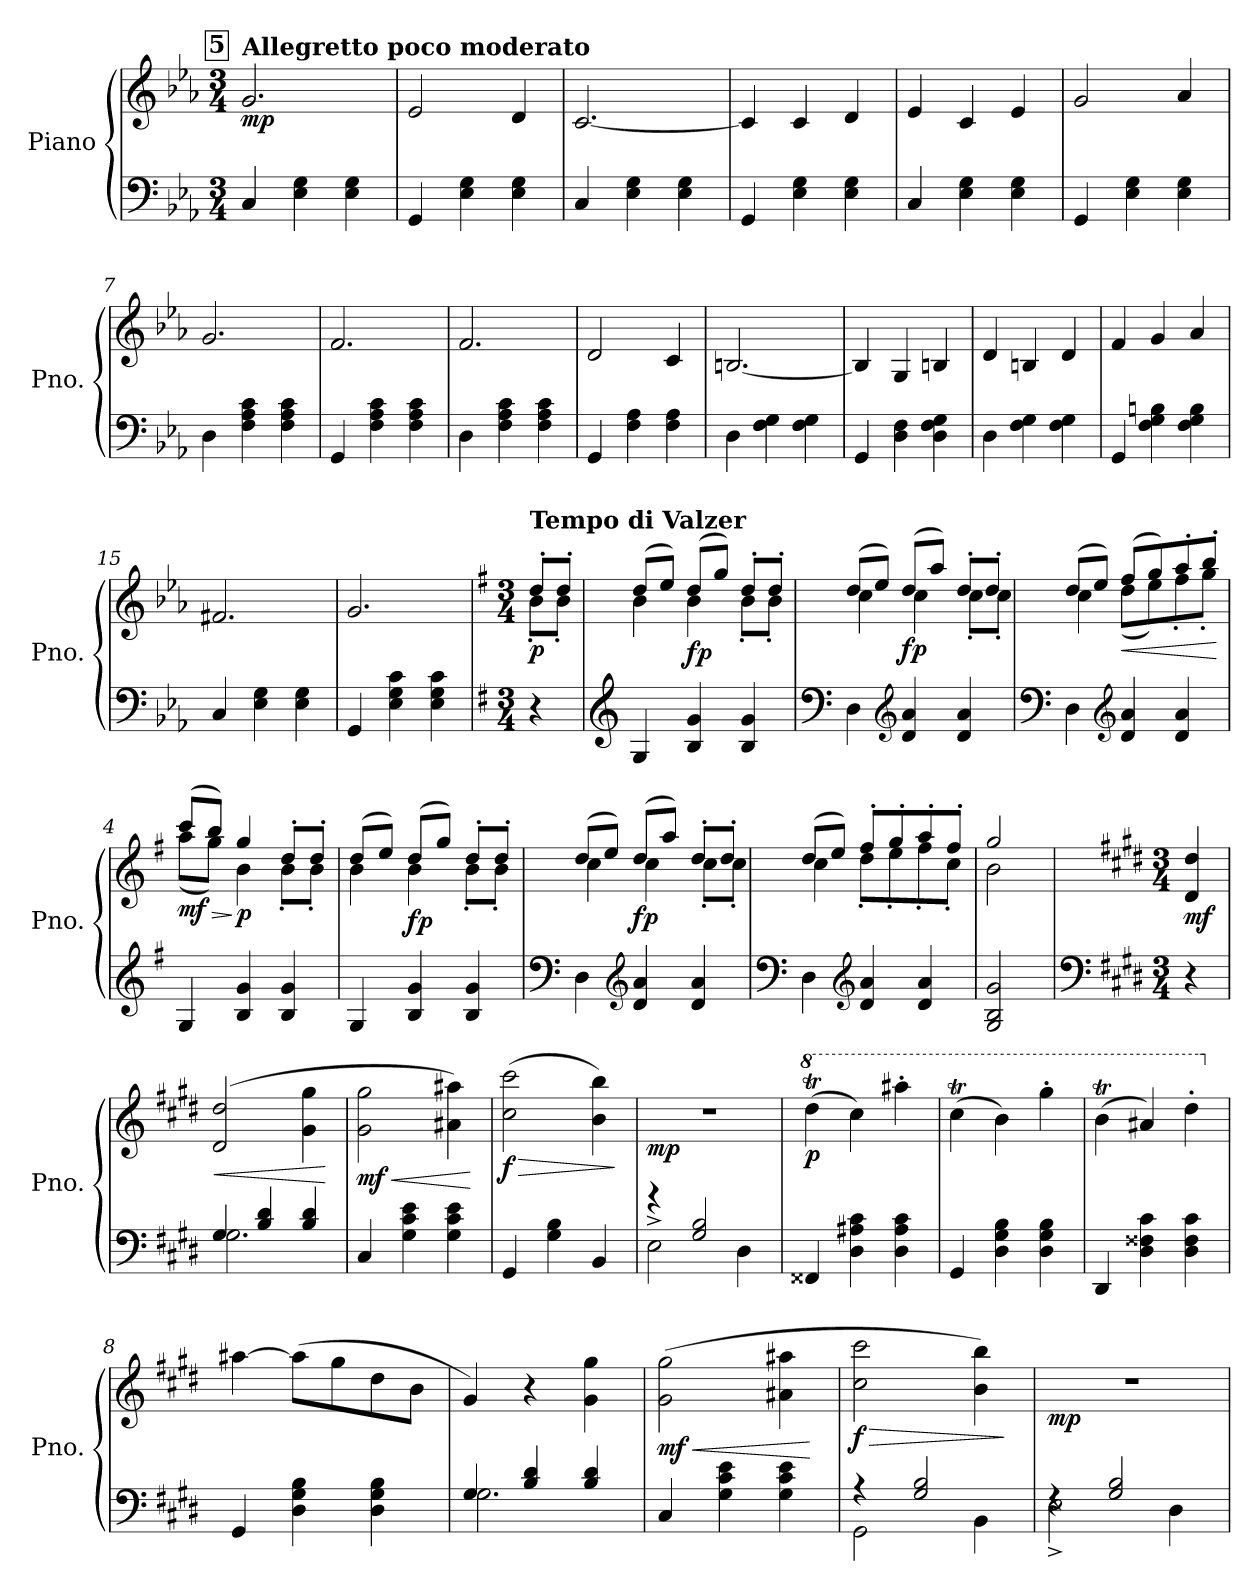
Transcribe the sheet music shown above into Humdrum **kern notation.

**kern	**kern	**dynam
*part1	*part1	*part1
*staff2	*staff1	*staff1/2
*I"Piano	*	*
*I'Pno.	*	*
!!LO:LB:g=z
*clefF4	*clefG2	*
*k[b-e-a-]	*k[b-e-a-]	*
*M3/4	*M3/4	*
!!LO:REH:place=s1:a:B:fs=14:t=5
=1	=1	=1
!	!LO:TX:a:B:t=Allegretto poco moderato	!
!	!	!LO:DY:b
4C/	2.g/	mp
4E-\ 4G\	.	.
4E-\ 4G\	.	.
=2	=2	=2
4GG/	2e-/	.
4E-\ 4G\	.	.
4E-\ 4G\	4d/	.
=3	=3	=3
4C/	[2.c/	.
4E-\ 4G\	.	.
4E-\ 4G\	.	.
=4	=4	=4
4GG/	4c/]	.
4E-\ 4G\	4c/	.
4E-\ 4G\	4d/	.
=5	=5	=5
4C/	4e-/	.
4E-\ 4G\	4c/	.
4E-\ 4G\	4e-/	.
=6	=6	=6
4GG/	2g/	.
4E-\ 4G\	.	.
4E-\ 4G\	4a-/	.
=7	=7	=7
4D\	2.g/	.
4F\ 4A-\ 4c\	.	.
4F\ 4A-\ 4c\	.	.
=8	=8	=8
4GG/	2.f/	.
4F\ 4A-\ 4c\	.	.
4F\ 4A-\ 4c\	.	.
!!LO:PB:g=z
=9	=9	=9
4D\	2.f/	.
4F\ 4A-\ 4c\	.	.
4F\ 4A-\ 4c\	.	.
=10	=10	=10
4GG/	2d/	.
4F\ 4A-\	.	.
4F\ 4A-\	4c/	.
=11	=11	=11
4D\	[2.Bn/	.
4F\ 4G\	.	.
4F\ 4G\	.	.
=12	=12	=12
4GG/	4B/]	.
4D\ 4F\	4G/	.
4D\ 4F\ 4G\	4Bn/	.
=13	=13	=13
4D\	4d/	.
4F\ 4G\	4Bn/	.
4F\ 4G\	4d/	.
=14	=14	=14
4GG/	4f/	.
4F\ 4G\ 4Bn\	4g/	.
4F\ 4G\ 4B\	4a-/	.
=15	=15	=15
4C/	2.f#X/	.
4E-\ 4G\	.	.
4E-\ 4G\	.	.
=16	=16	=16
4GG/	2.g/	.
4E-\ 4G\ 4c\	.	.
4E-\ 4G\ 4c\	.	.
!!LO:LB:g=z
=	=	=
!!LO:REH:place=s1:a:B:fs=14:t=6
*k[f#]	*k[f#]	*
*M3/4	*M3/4	*
*	*^	*
!	!LO:TX:a:B:t=Tempo di Valzer	!	!
!	!	!	!LO:DY:b
4r	8dd'/L	8b'\L	p
.	8dd'/J	8b'\J	.
=1	=1	=1	=1
*clefG2	*	*	*
4G/	(>8dd/L	4b\	.
.	8ee/J)	.	.
!	!	!	!LO:DY:b
4B/ 4g/	(>8dd/L	4b\	fp
.	8gg/J)	.	.
4B/ 4g/	8dd'/L	8b'\L	.
.	8dd'/J	8b'\J	.
=2	=2	=2	=2
*clefF4	*	*	*
4D\	(>8dd/L	4cc\	.
.	8ee/J)	.	.
*clefG2	*	*	*
!	!	!	!LO:DY:b
4d/ 4a/	(>8dd/L	4cc\	fp
.	8aa/J)	.	.
4d/ 4a/	8dd'/L	8cc'\L	.
.	8dd'/J	8cc'\J	.
=3	=3	=3	=3
*clefF4	*	*	*
4D\	(>8dd/L	4cc\	.
.	8ee/J)	.	.
*clefG2	*	*	*
!	!	!	!LO:HP:b
4d/ 4a/	(>8ff#/L	(<8dd\L	<
.	8gg/)	8ee\)	.
4d/ 4a/	8aa'/	8ff#'\	.
.	8bb'/J	8gg'\J	.
*	*v	*v	*
.	.	[
=4	=4	=4
!	!	!LO:HP:b
*	*^	*
!	!	!	!LO:DY:n=1:b
4G/	(>8ccc/L	(<8aa\L	> mf
.	8bb/J)	8gg\J)	.
!	!	!	!LO:DY:n=2:b
4B/ 4g/	4gg/	4b\	] p
4B/ 4g/	8dd'/L	8b'\L	.
.	8dd'/J	8b'\J	.
!!LO:LB:g=z	!!
=5	=5	=5	=5
4G/	(>8dd/L	4b\	.
.	8ee/J)	.	.
!	!	!	!LO:DY:b
4B/ 4g/	(>8dd/L	4b\	fp
.	8gg/J)	.	.
4B/ 4g/	8dd'/L	8b'\L	.
.	8dd'/J	8b'\J	.
=6	=6	=6	=6
*clefF4	*	*	*
4D\	(>8dd/L	4cc\	.
.	8ee/J)	.	.
*clefG2	*	*	*
!	!	!	!LO:DY:b
4d/ 4a/	(>8dd/L	4cc\	fp
.	8aa/J)	.	.
4d/ 4a/	8dd'/L	8cc'\L	.
.	8dd'/J	8cc'\J	.
=7	=7	=7	=7
*clefF4	*	*	*
4D\	(>8dd/L	4cc\	.
.	8ee/J)	.	.
*clefG2	*	*	*
4d/ 4a/	8ff#'/L	8dd'\L	.
.	8gg'/	8ee'\	.
4d/ 4a/	8aa'/	8ff#'\	.
.	8ff#'/J	8cc'\J	.
=8	=8	=8	=8
2G/ 2B/ 2g/	2gg/	2b\	.
*	*v	*v	*
!!LO:LB:g=z
=	=	=
!!LO:REH:place=s1:a:B:fs=14:t=7
*clefF4	*	*
*k[f#c#g#d#]	*k[f#c#g#d#]	*
*M3/4	*M3/4	*
*	*^	*
!	!LO:TX:a:B:t=Tempo di Valse	!	!
!	!	!	!LO:DY:b
*	*v	*v	*
4r	4d#/ 4dd#/	mf
=1	=1	=1
*^	*	*
!	!	!	!LO:HP:b
4G#/	2.G#\	(>2d#/ 2dd#/	<
4B/ 4d#/	.	.	.
4B/ 4d#/	.	4g#\ 4gg#\	.
*v	*v	*	*
.	.	[
=2	=2	=2
!	!	!LO:HP:b
!	!	!LO:DY:n=1:b
4C#/	2g#\ 2gg#\	< mf
4G#\ 4c#\ 4e\	.	.
4G#\ 4c#\ 4e\	4a#X\ 4aa#X\)	.
.	.	[
=3	=3	=3
!	!	!LO:HP:b
!	!	!LO:DY:n=1:b
4GG#/	(>2cc#\ 2ccc#\	> f
4G#\ 4B\	.	.
4BB/	4b\ 4bb\)	.
.	.	]
=4	=4	=4
*^	*	*
!	!	!	!LO:DY:b
2E^\	4rg	2.r	mp
.	2G#/ 2B/	.	.
4D#\	.	.	.
*v	*v	*	*
=5	=5	=5
*	*8va	*
!	!	!LO:DY:b
4FF##X/	(>4ddd#t\	p
4D#\ 4A#X\ 4c#\	4ccc#\)	.
4D#\ 4A#\ 4c#\	4aaa#X'\	.
=6	=6	=6
4GG#/	(>4ccc#T\	.
4D#\ 4G#\ 4B\	4bb\)	.
4D#\ 4G#\ 4B\	4ggg#'\	.
=7	=7	=7
4DD#/	(>4bbT\	.
4D#\ 4F##X\ 4c#\	4aa#X/)	.
4D#\ 4F##\ 4c#\	4ddd#'\	.
=8	=8	=8
*	*X8va	*
4GG#/	[4aa#X\	.
4D#\ 4G#\ 4B\	(>8aa#\L]	.
.	8gg#\	.
4D#\ 4G#\ 4B\	8dd#\	.
.	8b\J	.
!!LO:LB:g=z
=9	=9	=9
*^	*	*
4G#/	2.G#\	4g#/)	.
4B/ 4d#/	.	4r	.
4B/ 4d#/	.	4g#\ 4gg#\	.
*v	*v	*	*
=10	=10	=10
!	!	!LO:HP:b
!	!	!LO:DY:n=1:b
4C#/	(>2g#\ 2gg#\	< mf
4G#\ 4c#\ 4e\	.	.
4G#\ 4c#\ 4e\	4a#X\ 4aa#X\	.
.	.	[
=11	=11	=11
*^	*	*
!	!	!	!LO:HP:b
!	!	!	!LO:DY:n=1:b
4r	2GG#\	2cc#\ 2ccc#\	> f
2G#/ 2B/	.	.	.
.	4BB\	4b\ 4bb\)	.
*v	*v	*	*
.	.	]
=12	=12	=12
*^	*	*
!	!	!	!LO:DY:b
4rF	2E^\	2.r	mp
2G#/ 2B/	.	.	.
.	4D#\	.	.
*v	*v	*	*
=	=	=
*-	*-	*-
